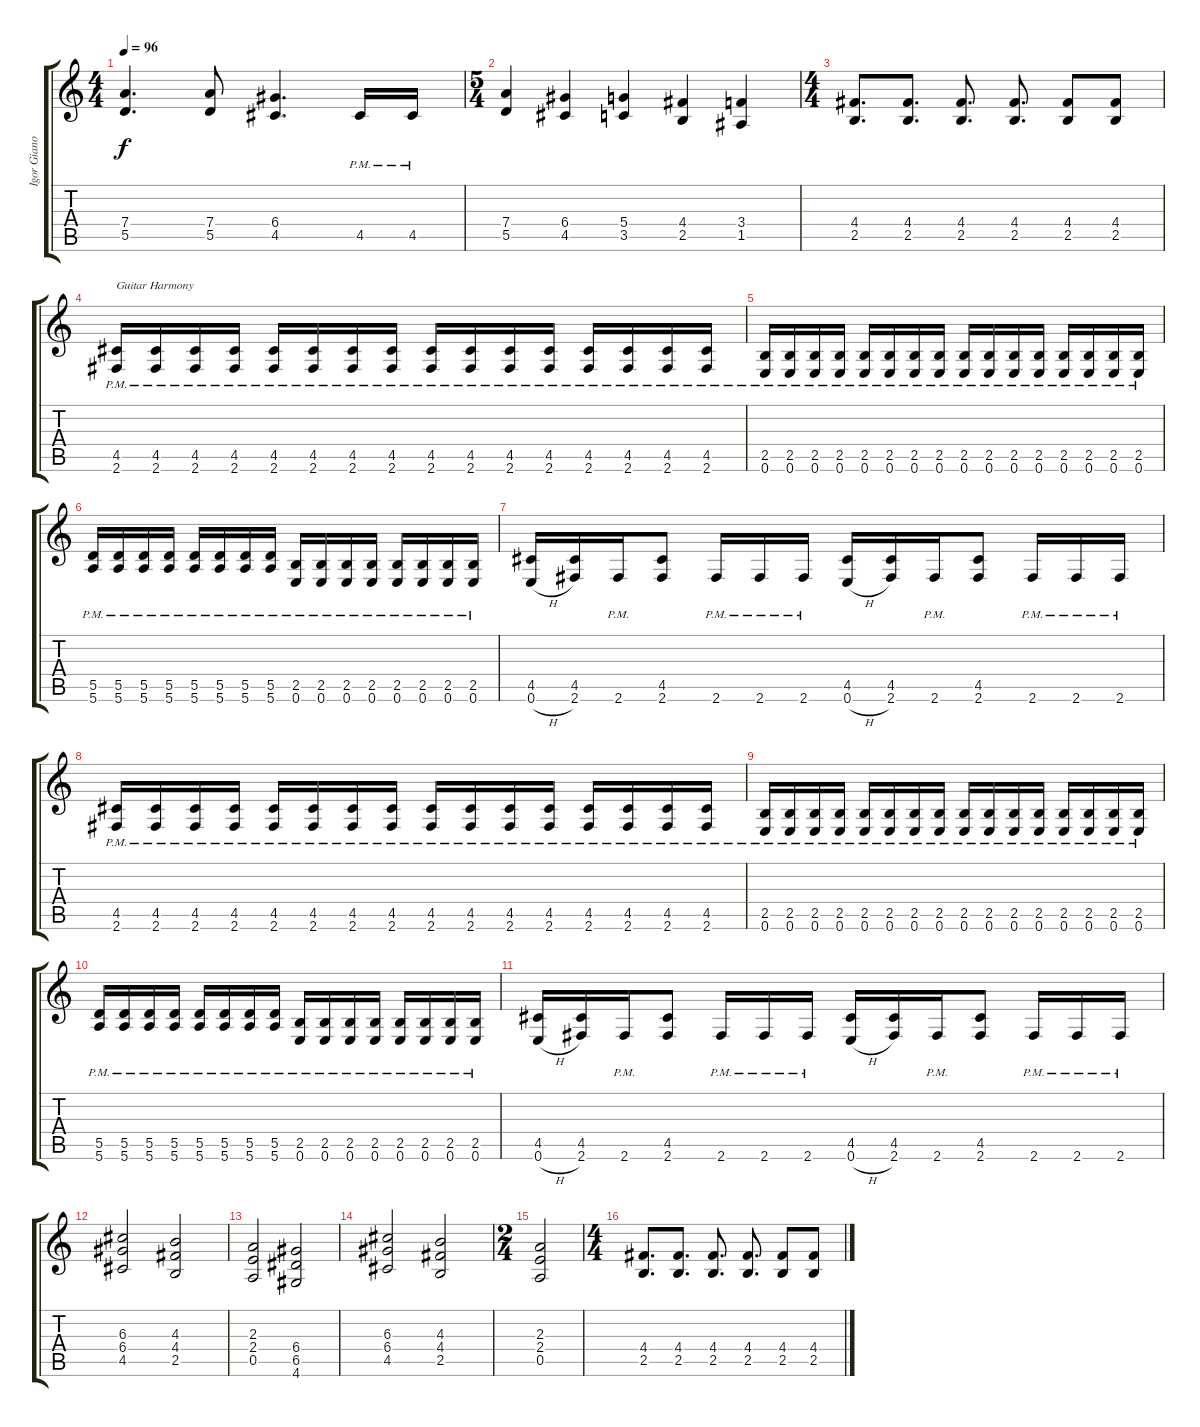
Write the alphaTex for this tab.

\track ("Igor Gianola" "Igor Giano") {instrument distortionguitar}
\staff {score tabs}
\tuning (E4 B3 G3 D3 A2 E2) {hide}
\ts (4 4)
\tempo 96
\clef g2
\ks c
(7.4 5.5).4{d dy f} (7.4 5.5).8 (6.4 4.5).4{d} 4.5{pm}.16 4.5{pm}.16 |
\ts (5 4)
(7.4 5.5).4 (6.4 4.5).4 (5.4 3.5).4 (4.4 2.5).4 (3.4 1.5).4 |
\ts (4 4)
(4.4 2.5).8{d} (4.4 2.5).8{d} (4.4 2.5).8{d} (4.4 2.5).8{d} (4.4 2.5).8 (4.4 2.5).8 |
(4.5{pm} 2.6{pm}).16{txt "Guitar Harmony"} (4.5{pm} 2.6{pm}).16 (4.5{pm} 2.6{pm}).16 (4.5{pm} 2.6{pm}).16 (4.5{pm} 2.6{pm}).16 (4.5{pm} 2.6{pm}).16 (4.5{pm} 2.6{pm}).16 (4.5{pm} 2.6{pm}).16 (4.5{pm} 2.6{pm}).16 (4.5{pm} 2.6{pm}).16 (4.5{pm} 2.6{pm}).16 (4.5{pm} 2.6{pm}).16 (4.5{pm} 2.6{pm}).16 (4.5{pm} 2.6{pm}).16 (4.5{pm} 2.6{pm}).16 (4.5{pm} 2.6{pm}).16 |
(2.5{pm} 0.6{pm}).16 (2.5{pm} 0.6{pm}).16 (2.5{pm} 0.6{pm}).16 (2.5{pm} 0.6{pm}).16 (2.5{pm} 0.6{pm}).16 (2.5{pm} 0.6{pm}).16 (2.5{pm} 0.6{pm}).16 (2.5{pm} 0.6{pm}).16 (2.5{pm} 0.6{pm}).16 (2.5{pm} 0.6{pm}).16 (2.5{pm} 0.6{pm}).16 (2.5{pm} 0.6{pm}).16 (2.5{pm} 0.6{pm}).16 (2.5{pm} 0.6{pm}).16 (2.5{pm} 0.6{pm}).16 (2.5{pm} 0.6{pm}).16 |
(5.5{pm} 5.6{pm}).16 (5.5{pm} 5.6{pm}).16 (5.5{pm} 5.6{pm}).16 (5.5{pm} 5.6{pm}).16 (5.5{pm} 5.6{pm}).16 (5.5{pm} 5.6{pm}).16 (5.5{pm} 5.6{pm}).16 (5.5{pm} 5.6{pm}).16 (2.5{pm} 0.6{pm}).16 (2.5{pm} 0.6{pm}).16 (2.5{pm} 0.6{pm}).16 (2.5{pm} 0.6{pm}).16 (2.5{pm} 0.6{pm}).16 (2.5{pm} 0.6{pm}).16 (2.5{pm} 0.6{pm}).16 (2.5{pm} 0.6{pm}).16 |
(4.5 0.6{h}).16 (4.5 2.6).16 2.6{pm}.16 (4.5 2.6).8 2.6{pm}.16 2.6{pm}.16 2.6{pm}.16 (4.5 0.6{h}).16 (4.5 2.6).16 2.6{pm}.16 (4.5 2.6).8 2.6{pm}.16 2.6{pm}.16 2.6{pm}.16 |
(4.5{pm} 2.6{pm}).16 (4.5{pm} 2.6{pm}).16 (4.5{pm} 2.6{pm}).16 (4.5{pm} 2.6{pm}).16 (4.5{pm} 2.6{pm}).16 (4.5{pm} 2.6{pm}).16 (4.5{pm} 2.6{pm}).16 (4.5{pm} 2.6{pm}).16 (4.5{pm} 2.6{pm}).16 (4.5{pm} 2.6{pm}).16 (4.5{pm} 2.6{pm}).16 (4.5{pm} 2.6{pm}).16 (4.5{pm} 2.6{pm}).16 (4.5{pm} 2.6{pm}).16 (4.5{pm} 2.6{pm}).16 (4.5{pm} 2.6{pm}).16 |
(2.5{pm} 0.6{pm}).16 (2.5{pm} 0.6{pm}).16 (2.5{pm} 0.6{pm}).16 (2.5{pm} 0.6{pm}).16 (2.5{pm} 0.6{pm}).16 (2.5{pm} 0.6{pm}).16 (2.5{pm} 0.6{pm}).16 (2.5{pm} 0.6{pm}).16 (2.5{pm} 0.6{pm}).16 (2.5{pm} 0.6{pm}).16 (2.5{pm} 0.6{pm}).16 (2.5{pm} 0.6{pm}).16 (2.5{pm} 0.6{pm}).16 (2.5{pm} 0.6{pm}).16 (2.5{pm} 0.6{pm}).16 (2.5{pm} 0.6{pm}).16 |
(5.5{pm} 5.6{pm}).16 (5.5{pm} 5.6{pm}).16 (5.5{pm} 5.6{pm}).16 (5.5{pm} 5.6{pm}).16 (5.5{pm} 5.6{pm}).16 (5.5{pm} 5.6{pm}).16 (5.5{pm} 5.6{pm}).16 (5.5{pm} 5.6{pm}).16 (2.5{pm} 0.6{pm}).16 (2.5{pm} 0.6{pm}).16 (2.5{pm} 0.6{pm}).16 (2.5{pm} 0.6{pm}).16 (2.5{pm} 0.6{pm}).16 (2.5{pm} 0.6{pm}).16 (2.5{pm} 0.6{pm}).16 (2.5{pm} 0.6{pm}).16 |
(4.5 0.6{h}).16 (4.5 2.6).16 2.6{pm}.16 (4.5 2.6).8 2.6{pm}.16 2.6{pm}.16 2.6{pm}.16 (4.5 0.6{h}).16 (4.5 2.6).16 2.6{pm}.16 (4.5 2.6).8 2.6{pm}.16 2.6{pm}.16 2.6{pm}.16 |
(6.3 6.4 4.5).2 (4.3 4.4 2.5).2 |
(2.3 2.4 0.5).2 (6.4 6.5 4.6).2 |
(6.3 6.4 4.5).2 (4.3 4.4 2.5).2 |
\ts (2 4)
(2.3 2.4 0.5).2 |
\ts (4 4)
(4.4 2.5).8{d} (4.4 2.5).8{d} (4.4 2.5).8{d} (4.4 2.5).8{d} (4.4 2.5).8 (4.4 2.5).8
